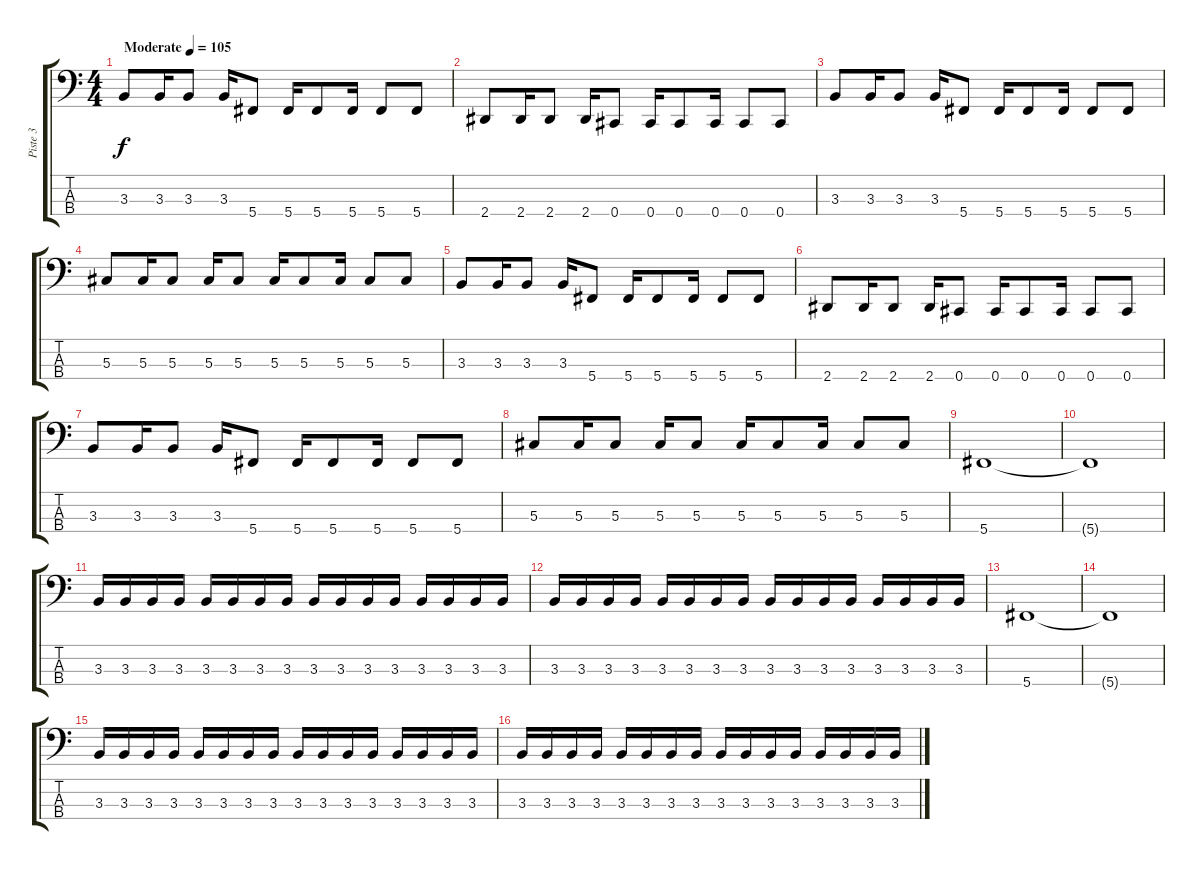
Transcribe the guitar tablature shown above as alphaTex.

\track ("Piste 3" "Piste 3") {instrument electricbassfinger}
\staff {score tabs}
\tuning (Gb2 Db2 Ab1 Db1) {hide}
\ts (4 4)
\tempo (105 "Moderate")
\clef f4
\ks c
3.3.8{dy f instrument electricbassfinger} 3.3.16 3.3.8 3.3.16 5.4.8 5.4.16 5.4.8 5.4.16 5.4.8 5.4.8 |
2.4.8 2.4.16 2.4.8 2.4.16 0.4.8 0.4.16 0.4.8 0.4.16 0.4.8 0.4.8 |
3.3.8 3.3.16 3.3.8 3.3.16 5.4.8 5.4.16 5.4.8 5.4.16 5.4.8 5.4.8 |
5.3.8 5.3.16 5.3.8 5.3.16 5.3.8 5.3.16 5.3.8 5.3.16 5.3.8 5.3.8 |
3.3.8 3.3.16 3.3.8 3.3.16 5.4.8 5.4.16 5.4.8 5.4.16 5.4.8 5.4.8 |
2.4.8 2.4.16 2.4.8 2.4.16 0.4.8 0.4.16 0.4.8 0.4.16 0.4.8 0.4.8 |
3.3.8 3.3.16 3.3.8 3.3.16 5.4.8 5.4.16 5.4.8 5.4.16 5.4.8 5.4.8 |
5.3.8 5.3.16 5.3.8 5.3.16 5.3.8 5.3.16 5.3.8 5.3.16 5.3.8 5.3.8 |
5.4.1 |
5.4{t}.1 |
3.3.16 3.3.16 3.3.16 3.3.16 3.3.16 3.3.16 3.3.16 3.3.16 3.3.16 3.3.16 3.3.16 3.3.16 3.3.16 3.3.16 3.3.16 3.3.16 |
3.3.16 3.3.16 3.3.16 3.3.16 3.3.16 3.3.16 3.3.16 3.3.16 3.3.16 3.3.16 3.3.16 3.3.16 3.3.16 3.3.16 3.3.16 3.3.16 |
5.4.1 |
5.4{t}.1 |
3.3.16 3.3.16 3.3.16 3.3.16 3.3.16 3.3.16 3.3.16 3.3.16 3.3.16 3.3.16 3.3.16 3.3.16 3.3.16 3.3.16 3.3.16 3.3.16 |
3.3.16 3.3.16 3.3.16 3.3.16 3.3.16 3.3.16 3.3.16 3.3.16 3.3.16 3.3.16 3.3.16 3.3.16 3.3.16 3.3.16 3.3.16 3.3.16
